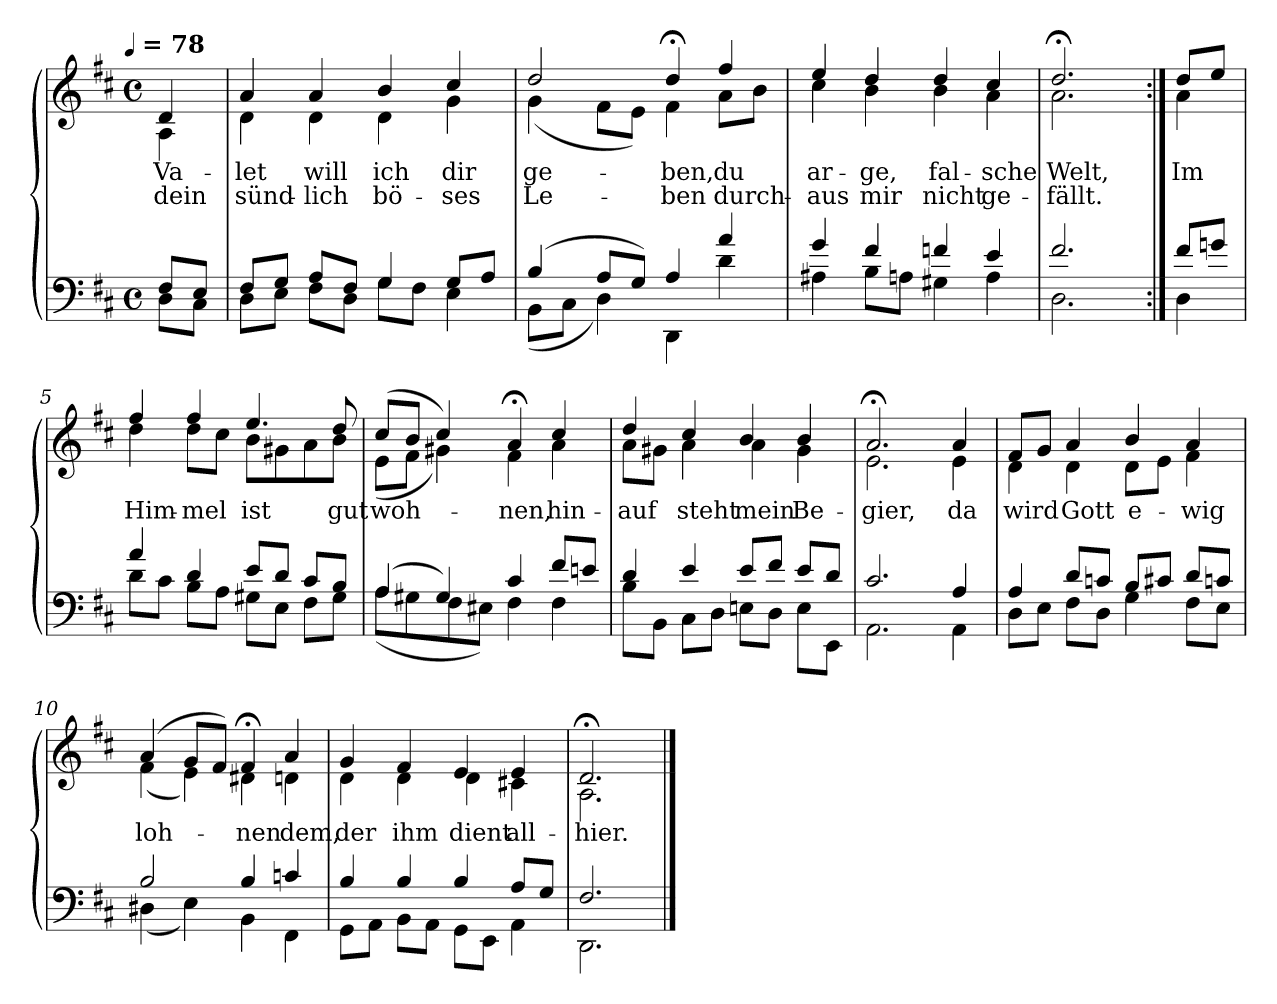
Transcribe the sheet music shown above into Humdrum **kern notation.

**kern	**kern	**text	**text	**dynam
*part1	*part1	*part1	*part1	*part1
*staff2	*staff1	*staff1	*staff1	*staff1/2
*clefF4	*clefG2	*	*	*
*k[f#c#]	*k[f#c#]	*	*	*
!!LO:TX:omd:t=[quarter] = 78
*M4/4	*M4/4	*	*	*
*met(c)	*met(c)	*	*	*
*MM78	*MM78	*	*	*
=	=	=	=	=
*^	*^	*	*	*
8F#L	8DL	4d	4A	Va-	dein	.
8EJ	8C#J	.	.	.	.	.
=1	=1	=1	=1	=1	=1	=1
8F#L	8DL	4a	4d	-let	sünd-	.
8GJ	8EJ	.	.	.	.	.
8AL	8F#L	4a	4d	will	-lich	.
8F#J	8DJ	.	.	.	.	.
4G	8GL	4b	4d	ich	bö-	.
.	8F#J	.	.	.	.	.
8GL	4E	4cc#	4g	dir	-ses	.
8AJ	.	.	.	.	.	.
=2	=2	=2	=2	=2	=2	=2
(4B	(8BBL	2dd	(4g	ge-	Le-	.
.	8C#J	.	.	.	.	.
8AL	4D)	.	8f#L	.	.	.
8GJ)	.	.	8eJ)	.	.	.
4A	4DD	4dd;<	4f#	-ben,	-ben	.
4a	4d	4ff#	8aL	du	durch-	.
.	.	.	8bJ	.	.	.
=3	=3	=3	=3	=3	=3	=3
4g	4A#X	4ee	4cc#	ar-	-aus	.
4f#	8BL	4dd	4b	-ge,	mir	.
.	8AnJ	.	.	.	.	.
4fn	4G#X	4dd	4b	fal-	nicht	♩ = 77
4e	4A	4cc#	4a	-sche	ge-	♩ = 75
=4	=4	=4	=4	=4	=4	=4
2.f#	2.D	2.dd;<	2.a	Welt,	-fällt.	.
!!LO:LB:g=z	!!
=:|!	=:|!	=:|!	=:|!	=:|!	=:|!	=:|!
*	*	*MM76	*	*	*	*
8f#L	4D	8ddL	4a	Im	.	.
8gnJ	.	8eeJ	.	.	.	.
=5	=5	=5	=5	=5	=5	=5
4a	8dL	4ff#	4dd	Him-	.	.
.	8c#J	.	.	.	.	.
4d	8BL	4ff#	8ddL	-mel	.	.
.	8AJ	.	8cc#J	.	.	.
8eL	8G#XL	4.ee	8bL	ist	.	.
8dJ	8EJ	.	8g#X	.	.	.
8c#L	8F#L	.	8a	.	.	.
8BJ	8G#J	8dd	8bJ	gut	.	.
=6	=6	=6	=6	=6	=6	=6
(4A	(8AL	(8cc#L	(8eL	woh-	.	.
.	8G#X	8bJ	8f#J	.	.	.
4G#)	8F#	4cc#)	4g#X)	.	.	.
.	8E#XJ)	.	.	.	.	.
4c#	4F#	4a;<	4f#	-nen,	.	.
8f#L	4F#	4cc#	4a	hin-	.	.
8enJ	.	.	.	.	.	.
=7	=7	=7	=7	=7	=7	=7
4d	8BL	4dd	8aL	-auf	.	.
.	8BBJ	.	8g#XJ	.	.	.
4e	8C#L	4cc#	4a	steht	.	♩ = 75
.	8DJ	.	.	.	.	.
8eL	8EnL	4b	4a	mein	.	.
8f#J	8DJ	.	.	.	.	.
8eL	8EL	4b	4g#	Be-	.	.
8dJ	8EEJ	.	.	.	.	.
=8	=8	=8	=8	=8	=8	=8
2.c#	2.AA	2.a;<	2.e	-gier,	.	.
4A	4AA	4a	4e	da	.	.
!!LO:LB:g=z	!!
=9	=9	=9	=9	=9	=9	=9
*	*	*MM74	*	*	*	*
4A	8DL	8f#L	4d	wird	.	.
.	8EJ	8gJ	.	.	.	.
8dL	8F#L	4a	4d	Gott	.	.
8cnJ	8DJ	.	.	.	.	.
8BL	4G	4b	8dL	e-	.	♩ = 73
8c#XJ	.	.	8eJ	.	.	.
8dL	8F#L	4a	4f#	-wig	.	.
8cnJ	8EJ	.	.	.	.	.
=10	=10	=10	=10	=10	=10	=10
*	*	*MM72	*	*	*	*
2B	(4D#X	(4a	(4f#	loh-	.	.
.	4E)	8gL	4e)	.	.	♩ = 71
.	.	8f#J)	.	.	.	.
4B	4BB	4f#;<	4d#X	-nen	.	.
4cn	4FF#	4a	4dn	dem,	.	♩ = 72
=11	=11	=11	=11	=11	=11	=11
*	*	*MM71	*	*	*	*
4B	8GGL	4g	4d	der	.	.
.	8AAJ	.	.	.	.	.
4B	8BBL	4f#	4d	ihm	.	.
.	8AAJ	.	.	.	.	.
4B	8GGL	4e	4d	dient	.	♩ = 70
.	8EEJ	.	.	.	.	.
8AL	4AA	4e	4c#X	all-	.	♩ = 66
8GJ	.	.	.	.	.	.
=12	=12	=12	=12	=12	=12	=12
2.F#	2.DD	2.d;<	2.A	-hier.	.	.
*v	*v	*	*	*	*	*
*	*v	*v	*	*	*
==	==	==	==	==
*-	*-	*-	*-	*-
